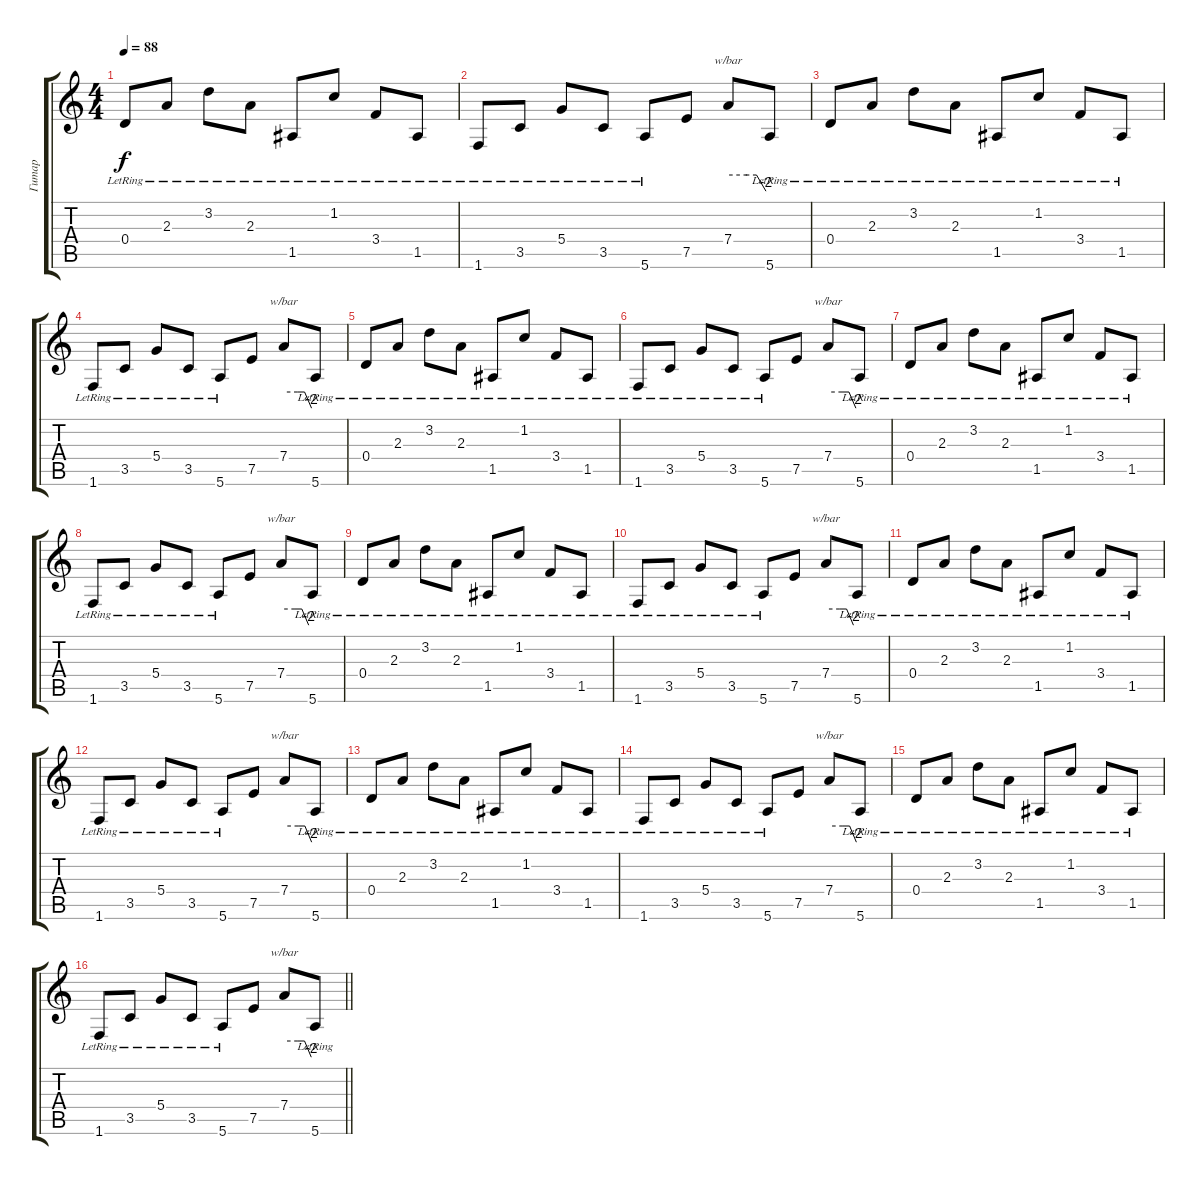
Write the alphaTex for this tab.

\track ("Гитар" "Гитар") {instrument acousticguitarsteel}
\staff {score tabs}
\tuning (E4 B3 G3 D3 A2 E2) {hide}
\ts (4 4)
\tempo 88
\clef g2
\ks c
0.4{lr}.8{dy f} 2.3{lr}.8 3.2{lr}.8 2.3{lr}.8 1.5{lr}.8 1.2{lr}.8 3.4{lr}.8 1.5{lr}.8 |
1.6{lr}.8 3.5{lr}.8 5.4{lr}.8 3.5{lr}.8 5.6{lr}.8 7.5.8 7.4.8{tbe (custom default 0 0 30 0 45 0 60 -8)} 5.6{lr}.8 |
0.4{lr}.8 2.3{lr}.8 3.2{lr}.8 2.3{lr}.8 1.5{lr}.8 1.2{lr}.8 3.4{lr}.8 1.5{lr}.8 |
1.6{lr}.8 3.5{lr}.8 5.4{lr}.8 3.5{lr}.8 5.6{lr}.8 7.5.8 7.4.8{tbe (custom default 0 0 30 0 45 0 60 -8)} 5.6{lr}.8 |
0.4{lr}.8 2.3{lr}.8 3.2{lr}.8 2.3{lr}.8 1.5{lr}.8 1.2{lr}.8 3.4{lr}.8 1.5{lr}.8 |
1.6{lr}.8 3.5{lr}.8 5.4{lr}.8 3.5{lr}.8 5.6{lr}.8 7.5.8 7.4.8{tbe (custom default 0 0 30 0 45 0 60 -8)} 5.6{lr}.8 |
0.4{lr}.8 2.3{lr}.8 3.2{lr}.8 2.3{lr}.8 1.5{lr}.8 1.2{lr}.8 3.4{lr}.8 1.5{lr}.8 |
1.6{lr}.8 3.5{lr}.8 5.4{lr}.8 3.5{lr}.8 5.6{lr}.8 7.5.8 7.4.8{tbe (custom default 0 0 30 0 45 0 60 -8)} 5.6{lr}.8 |
0.4{lr}.8 2.3{lr}.8 3.2{lr}.8 2.3{lr}.8 1.5{lr}.8 1.2{lr}.8 3.4{lr}.8 1.5{lr}.8 |
1.6{lr}.8 3.5{lr}.8 5.4{lr}.8 3.5{lr}.8 5.6{lr}.8 7.5.8 7.4.8{tbe (custom default 0 0 30 0 45 0 60 -8)} 5.6{lr}.8 |
0.4{lr}.8 2.3{lr}.8 3.2{lr}.8 2.3{lr}.8 1.5{lr}.8 1.2{lr}.8 3.4{lr}.8 1.5{lr}.8 |
1.6{lr}.8 3.5{lr}.8 5.4{lr}.8 3.5{lr}.8 5.6{lr}.8 7.5.8 7.4.8{tbe (custom default 0 0 30 0 45 0 60 -8)} 5.6{lr}.8 |
0.4{lr}.8 2.3{lr}.8 3.2{lr}.8 2.3{lr}.8 1.5{lr}.8 1.2{lr}.8 3.4{lr}.8 1.5{lr}.8 |
1.6{lr}.8 3.5{lr}.8 5.4{lr}.8 3.5{lr}.8 5.6{lr}.8 7.5.8 7.4.8{tbe (custom default 0 0 30 0 45 0 60 -8)} 5.6{lr}.8 |
0.4{lr}.8 2.3{lr}.8 3.2{lr}.8 2.3{lr}.8 1.5{lr}.8 1.2{lr}.8 3.4{lr}.8 1.5{lr}.8 |
\barLineRight lightlight
1.6{lr}.8 3.5{lr}.8 5.4{lr}.8 3.5{lr}.8 5.6{lr}.8 7.5.8 7.4.8{tbe (custom default 0 0 30 0 45 0 60 -8)} 5.6{lr}.8
